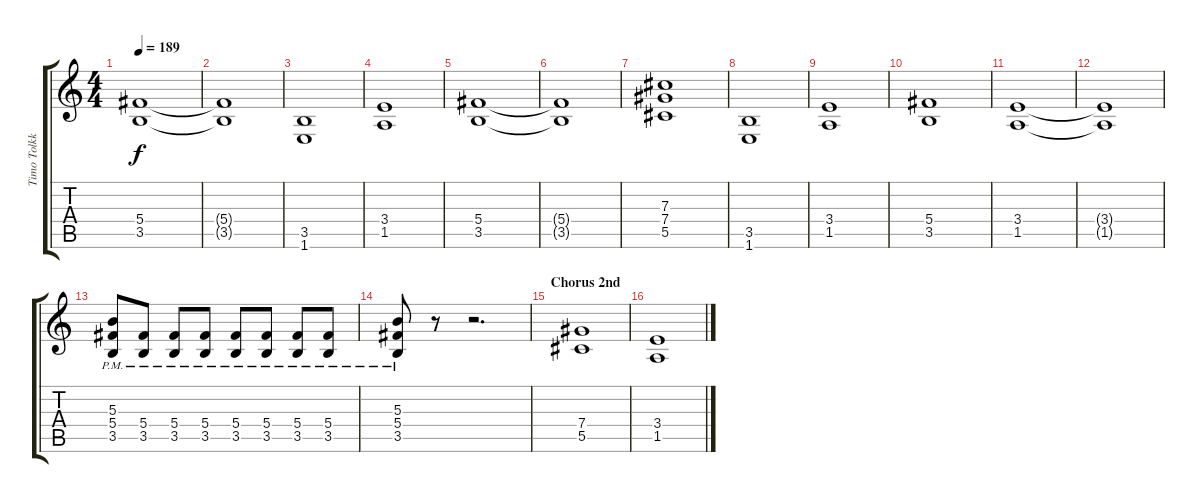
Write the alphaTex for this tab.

\track ("Timo Tolkki" "Timo Tolkk") {instrument distortionguitar}
\staff {score tabs}
\tuning (Eb4 Bb3 Gb3 Db3 Ab2 Eb2) {hide}
\ts (4 4)
\tempo 189
\clef g2
\ks c
(5.4 3.5).1{dy f} |
(5.4{t} 3.5{t}).1 |
(3.5 1.6).1 |
(3.4 1.5).1 |
(5.4 3.5).1 |
(5.4{t} 3.5{t}).1 |
(7.3 7.4 5.5).1 |
(3.5 1.6).1 |
(3.4 1.5).1 |
(5.4 3.5).1 |
(3.4 1.5).1 |
(3.4{t} 1.5{t}).1 |
(5.3 5.4 3.5{pm}).8 (5.4{pm} 3.5).8 (5.4 3.5{pm}).8 (5.4{pm} 3.5).8 (5.4{pm} 3.5).8 (5.4{pm} 3.5).8 (5.4{pm} 3.5).8 (5.4{pm} 3.5).8 |
(5.3 5.4{pm} 3.5).8 r.8 r.2{d} |
\section ("" "Chorus 2nd")
(7.4 5.5).1 |
(3.4 1.5).1
